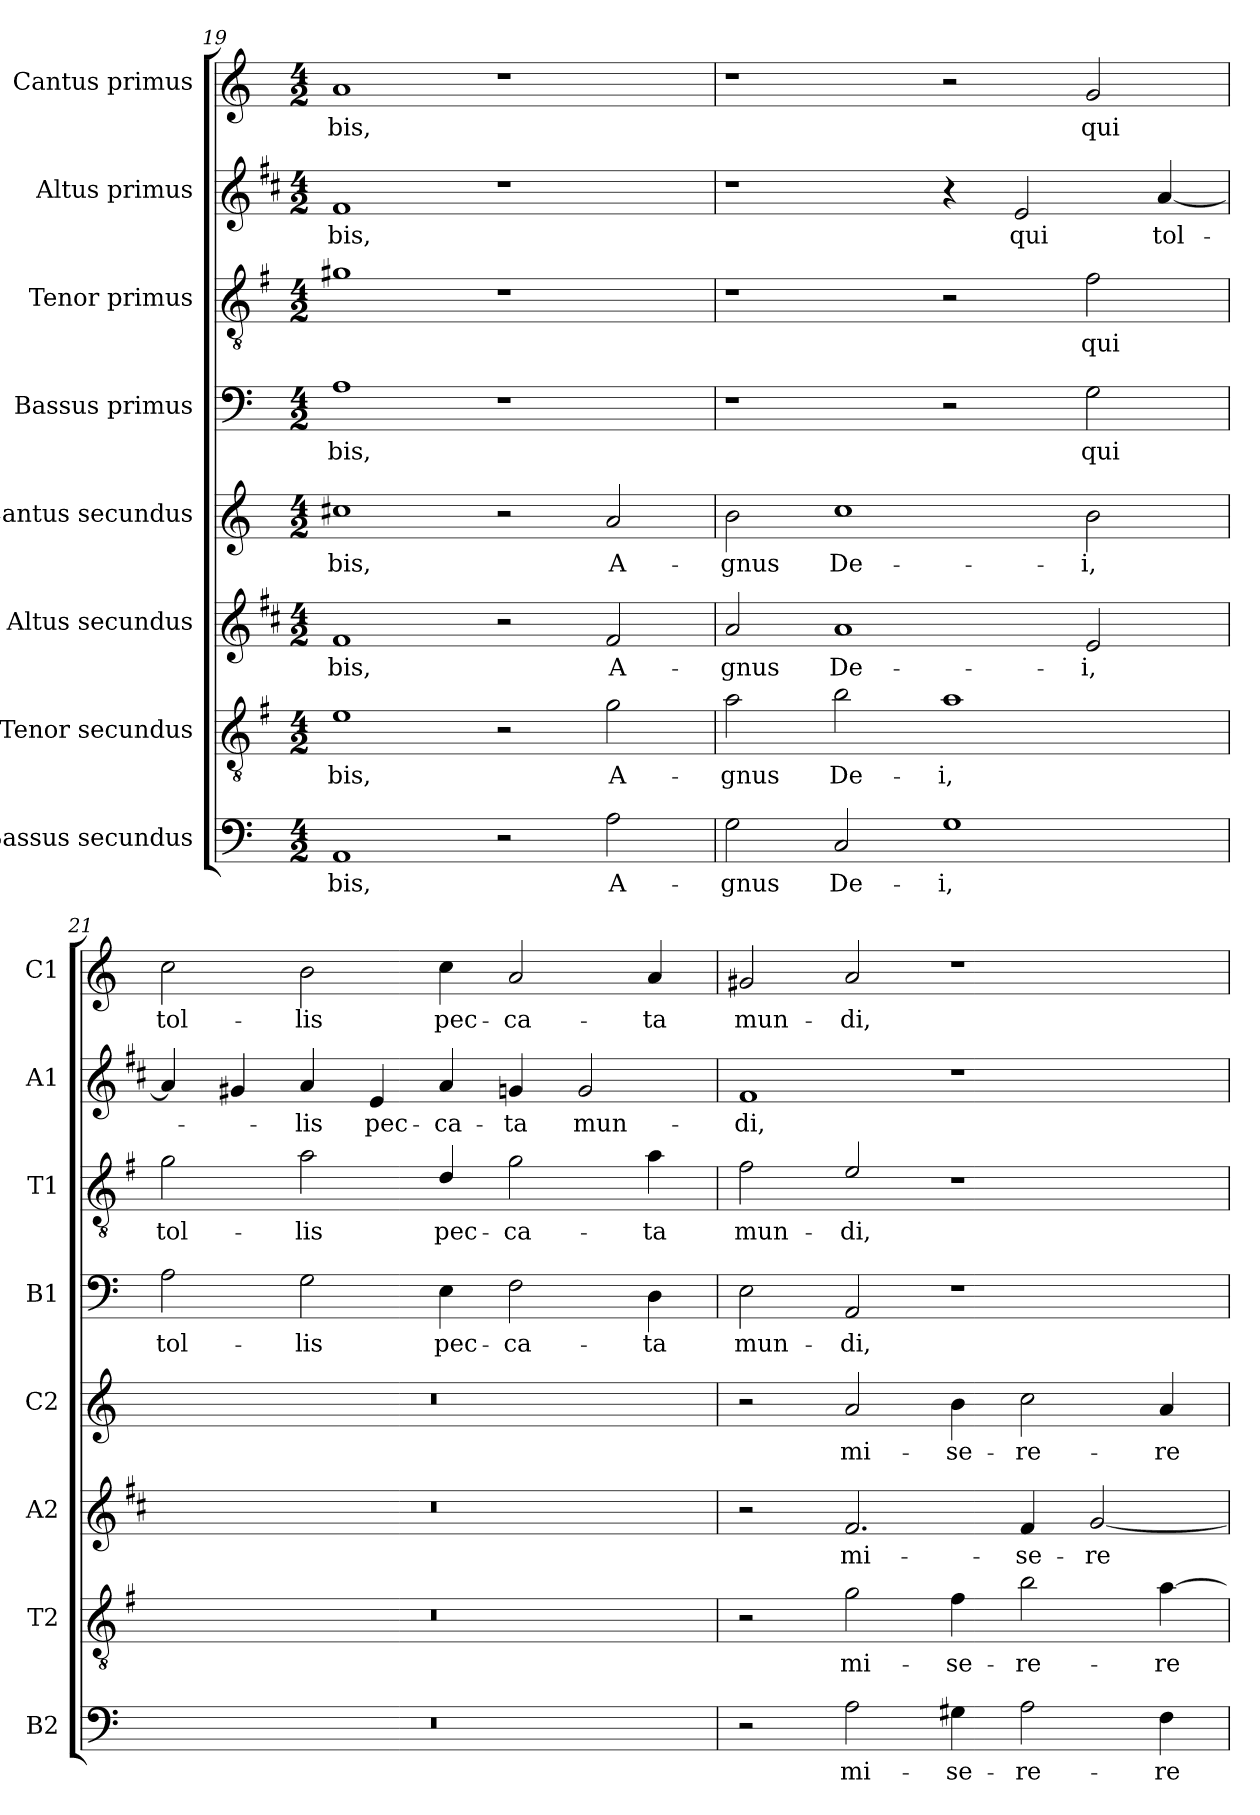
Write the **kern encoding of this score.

**kern	**text	**kern	**text	**kern	**text	**kern	**text	**kern	**text	**kern	**text	**kern	**text	**kern	**text
*part8	*part8	*part7	*part7	*part6	*part6	*part5	*part5	*part4	*part4	*part3	*part3	*part2	*part2	*part1	*part1
*staff8	*staff8	*staff7	*staff7	*staff6	*staff6	*staff5	*staff5	*staff4	*staff4	*staff3	*staff3	*staff2	*staff2	*staff1	*staff1
*I"Bassus secundus	*	*I"Tenor secundus	*	*I"Altus secundus	*	*I"Cantus secundus	*	*I"Bassus primus	*	*I"Tenor primus	*	*I"Altus primus	*	*I"Cantus primus	*
*I'B2	*	*I'T2	*	*I'A2	*	*I'C2	*	*I'B1	*	*I'T1	*	*I'A1	*	*I'C1	*
*clefF4	*	*clefGv2	*	*clefG2	*	*clefG2	*	*clefF4	*	*clefGv2	*	*clefG2	*	*clefG2	*
*	*	*ITrd4c7	*	*ITrd1c2	*	*	*	*	*	*ITrd4c7	*	*ITrd1c2	*	*	*
*k[]	*	*k[]	*	*k[]	*	*k[]	*	*k[]	*	*k[]	*	*k[]	*	*k[]	*
*C:	*	*C:	*	*C:	*	*C:	*	*C:	*	*C:	*	*C:	*	*C:	*
*M4/2	*	*M4/2	*	*M4/2	*	*M4/2	*	*M4/2	*	*M4/2	*	*M4/2	*	*M4/2	*
=19	=19	=19	=19	=19	=19	=19	=19	=19	=19	=19	=19	=19	=19	=19	=19
!	!LO:LY:b	!	!LO:LY:b	!	!LO:LY:b	!	!LO:LY:b	!	!LO:LY:b	!	!	!	!LO:LY:b	!	!LO:LY:b
1AA	-bis,	1A	-bis,	1e	-bis,	1cc#X	-bis,	1A	-bis,	1c#X	.	1e	-bis,	1a	-bis,
2r	.	2r	.	2r	.	2r	.	1r	.	1r	.	1r	.	1r	.
!	!LO:LY:b	!	!LO:LY:b	!	!LO:LY:b	!	!LO:LY:b	!	!	!	!	!	!	!	!
2A\	A-	2c\	A-	2e/	A-	2a/	A-	.	.	.	.	.	.	.	.
!!LO:PB:g=z
=20	=20	=20	=20	=20	=20	=20	=20	=20	=20	=20	=20	=20	=20	=20	=20
!	!LO:LY:b	!	!LO:LY:b	!	!LO:LY:b	!	!LO:LY:b	!	!	!	!	!	!	!	!
2G\	-gnus	2d\	-gnus	2g/	-gnus	2b\	-gnus	1r	.	1r	.	1r	.	1r	.
!	!LO:LY:b	!	!LO:LY:b	!	!LO:LY:b	!	!LO:LY:b	!	!	!	!	!	!	!	!
2C/	De-	2e\	De-	1g	De-	1cc	De-	.	.	.	.	.	.	.	.
!	!LO:LY:b	!	!LO:LY:b	!	!	!	!	!	!	!	!	!	!	!	!
1G	-i,	1d	-i,	.	.	.	.	2r	.	2r	.	4r	.	2r	.
!	!	!	!	!	!	!	!	!	!	!	!	!	!LO:LY:b	!	!
.	.	.	.	.	.	.	.	.	.	.	.	2d/	qui	.	.
!	!	!	!	!	!LO:LY:b	!	!LO:LY:b	!	!LO:LY:b	!	!LO:LY:b	!	!	!	!LO:LY:b
.	.	.	.	2d/	-i,	2b\	-i,	2G\	qui	2B\	qui	.	.	2g/	qui
!	!	!	!	!	!	!	!	!	!	!	!	!	!LO:LY:b	!	!
.	.	.	.	.	.	.	.	.	.	.	.	[4g/	tol-	.	.
=21	=21	=21	=21	=21	=21	=21	=21	=21	=21	=21	=21	=21	=21	=21	=21
!	!	!	!	!	!	!	!	!	!LO:LY:b	!	!LO:LY:b	!	!	!	!LO:LY:b
0r	.	0r	.	0r	.	0r	.	2A\	tol-	2c\	tol-	4g/]	.	2cc\	tol-
.	.	.	.	.	.	.	.	.	.	.	.	4f#X/	.	.	.
!	!	!	!	!	!	!	!	!	!LO:LY:b	!	!LO:LY:b	!	!LO:LY:b	!	!LO:LY:b
.	.	.	.	.	.	.	.	2G\	-lis	2d\	-lis	4g/	-lis	2b\	-lis
!	!	!	!	!	!	!	!	!	!	!	!	!	!LO:LY:b	!	!
.	.	.	.	.	.	.	.	.	.	.	.	4d/	pec-	.	.
!	!	!	!	!	!	!	!	!	!LO:LY:b	!	!LO:LY:b	!	!LO:LY:b	!	!LO:LY:b
.	.	.	.	.	.	.	.	4E\	pec-	4G/	pec-	4g/	-ca-	4cc\	pec-
!	!	!	!	!	!	!	!	!	!LO:LY:b	!	!LO:LY:b	!	!LO:LY:b	!	!LO:LY:b
.	.	.	.	.	.	.	.	2F\	-ca-	2c\	-ca-	4fn/	-ta	2a/	-ca-
!	!	!	!	!	!	!	!	!	!	!	!	!	!LO:LY:b	!	!
.	.	.	.	.	.	.	.	.	.	.	.	2f/	mun-	.	.
!	!	!	!	!	!	!	!	!	!LO:LY:b	!	!LO:LY:b	!	!	!	!LO:LY:b
.	.	.	.	.	.	.	.	4D\	-ta	4d\	-ta	.	.	4a/	-ta
=22	=22	=22	=22	=22	=22	=22	=22	=22	=22	=22	=22	=22	=22	=22	=22
!	!	!	!	!	!	!	!	!	!LO:LY:b	!	!LO:LY:b	!	!LO:LY:b	!	!LO:LY:b
2r	.	2r	.	2r	.	2r	.	2E\	mun-	2B\	mun-	1e	-di,	2g#X/	mun-
!	!LO:LY:b	!	!LO:LY:b	!	!LO:LY:b	!	!LO:LY:b	!	!LO:LY:b	!	!LO:LY:b	!	!	!	!LO:LY:b
2A\	mi-	2c\	mi-	2.e/	mi-	2a/	mi-	2AA/	-di,	2A/	-di,	.	.	2a/	-di,
!	!LO:LY:b	!	!LO:LY:b	!	!	!	!LO:LY:b	!	!	!	!	!	!	!	!
4G#X\	-se-	4B\	-se-	.	.	4b\	-se-	1r	.	1r	.	1r	.	1r	.
!	!LO:LY:b	!	!LO:LY:b	!	!LO:LY:b	!	!LO:LY:b	!	!	!	!	!	!	!	!
2A\	-re-	2e\	-re-	4e/	-se-	2cc\	-re-	.	.	.	.	.	.	.	.
!	!	!	!	!	!LO:LY:b	!	!	!	!	!	!	!	!	!	!
.	.	.	.	[2f/	-re-	.	.	.	.	.	.	.	.	.	.
!	!LO:LY:b	!	!LO:LY:b	!	!	!	!LO:LY:b	!	!	!	!	!	!	!	!
4F\	-re	[4d\	-re	.	.	4a/	-re	.	.	.	.	.	.	.	.
=	=	=	=	=	=	=	=	=	=	=	=	=	=	=	=
*-	*-	*-	*-	*-	*-	*-	*-	*-	*-	*-	*-	*-	*-	*-	*-
